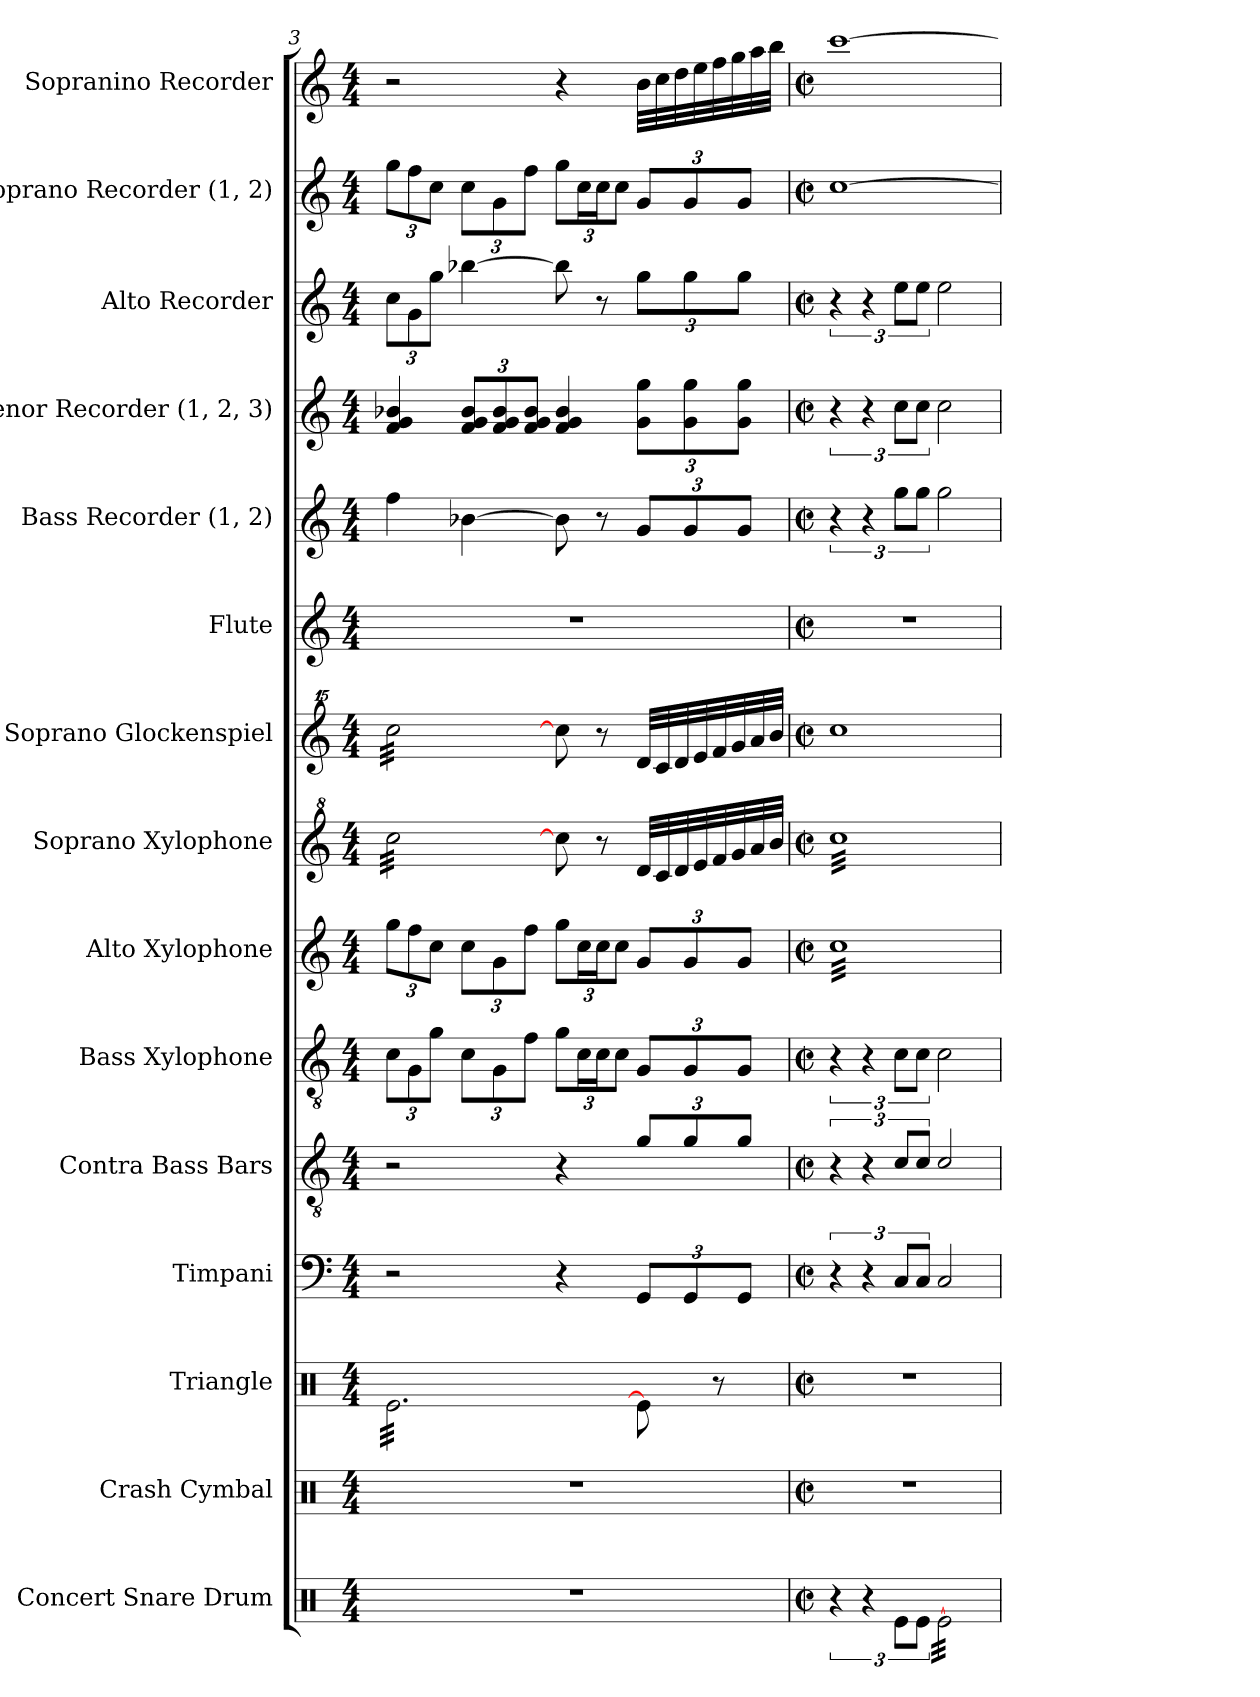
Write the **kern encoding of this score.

**kern	**kern	**kern	**kern	**kern	**kern	**kern	**kern	**kern	**kern	**kern	**kern	**kern	**kern	**kern
*part15	*part14	*part13	*part12	*part11	*part10	*part9	*part8	*part7	*part6	*part5	*part4	*part3	*part2	*part1
*staff15	*staff14	*staff13	*staff12	*staff11	*staff10	*staff9	*staff8	*staff7	*staff6	*staff5	*staff4	*staff3	*staff2	*staff1
*I"Concert Snare Drum	*I"Crash Cymbal	*I"Triangle	*I"Timpani	*I"Contra  Bass  Bars	*I"Bass  Xylophone	*I"Alto  Xylophone	*I"Soprano  Xylophone	*I"Soprano  Glockenspiel	*I"Flute	*I"Bass  Recorder (1, 2)	*I"Tenor  Recorder (1, 2, 3)	*I"Alto  Recorder	*I"Soprano  Recorder (1, 2)	*I"Sopranino  Recorder
*I'Con. Sn.	*I'Cr. Cym.	*I'Trgl.	*I'Timp.	*I'CBB	*I'BX	*I'AX	*I'SX	*I'SG	*I'Fl.	*I'B. Rec.	*I'T. Rec.	*I'A. Rec.	*I'S. Rec.	*I'So. R
!!LO:PB:g=z
*clefX	*clefX	*clefX	*clefF4	*clefGv2	*clefGv2	*clefG2	*clefG^2	*clefG^^2	*clefG2	*clefG2	*clefG2	*clefG2	*clefG2	*clefG2
*	*	*	*	*ITrd14c24	*	*	*	*	*	*ITrd7c12	*	*	*ITrd-7c-12	*ITrd-7c-12
*k[]	*k[]	*k[]	*k[]	*k[]	*k[]	*k[]	*k[]	*k[]	*k[]	*k[]	*k[]	*k[]	*k[]	*k[]
*M4/4	*M4/4	*M4/4	*M4/4	*M4/4	*M4/4	*M4/4	*M4/4	*M4/4	*M4/4	*M4/4	*M4/4	*M4/4	*M4/4	*M4/4
*	*	*	*	*	*Xbrackettup	*Xbrackettup	*	*	*	*	*	*Xbrackettup	*Xbrackettup	*
=3	=3	=3	=3	=3	=3	=3	=3	=3	=3	=3	=3	=3	=3	=3
*	*	*tremolo	*	*	*	*	*	*	*	*	*	*	*	*
*	*	*	*	*	*	*	*tremolo	*	*	*	*	*	*	*
*	*	*	*	*	*	*	*	*tremolo	*	*	*	*	*	*
1r	1r	32Re\LLL	2r	2r	12c\L	12gg\L	32ccc\LLL	32cccc\LLL	1r	4f\	4f/ 4g/ 4b-X/	12cc\L	12ggg\L	2r
.	.	32Re\	.	.	.	.	32ccc\	32cccc\	.	.	.	.	.	.
.	.	32Re\	.	.	.	.	32ccc\	32cccc\	.	.	.	.	.	.
.	.	.	.	.	12G\	12ff\	.	.	.	.	.	12g\	12fff\	.
.	.	32Re\	.	.	.	.	32ccc\	32cccc\	.	.	.	.	.	.
.	.	32Re\	.	.	.	.	32ccc\	32cccc\	.	.	.	.	.	.
.	.	32Re\	.	.	.	.	32ccc\	32cccc\	.	.	.	.	.	.
.	.	.	.	.	12g\J	12cc\J	.	.	.	.	.	12gg\J	12ccc\J	.
.	.	32Re\	.	.	.	.	32ccc\	32cccc\	.	.	.	.	.	.
.	.	32Re\	.	.	.	.	32ccc\	32cccc\	.	.	.	.	.	.
*	*	*	*	*	*	*	*	*	*	*	*Xbrackettup	*	*	*
.	.	32Re\	.	.	12c\L	12cc\L	32ccc\	32cccc\	.	[4B-X\	12f/ 12g/ 12b-/L	[4bb-X\	12ccc\L	.
.	.	32Re\	.	.	.	.	32ccc\	32cccc\	.	.	.	.	.	.
.	.	32Re\	.	.	.	.	32ccc\	32cccc\	.	.	.	.	.	.
.	.	.	.	.	12G\	12g\	.	.	.	.	12f/ 12g/ 12b-/	.	12gg\	.
.	.	32Re\	.	.	.	.	32ccc\	32cccc\	.	.	.	.	.	.
.	.	32Re\	.	.	.	.	32ccc\	32cccc\	.	.	.	.	.	.
.	.	32Re\	.	.	.	.	32ccc\	32cccc\	.	.	.	.	.	.
.	.	.	.	.	12f\J	12ff\J	.	.	.	.	12f/ 12g/ 12b-/J	.	12fff\J	.
.	.	32Re\	.	.	.	.	32ccc\	32cccc\	.	.	.	.	.	.
.	.	32Re\	.	.	.	.	32ccc\JJJ	32cccc\JJJ	.	.	.	.	.	.
*	*	*	*	*	*	*	*	*Xtremolo	*	*	*	*	*	*
*	*	*	*	*	*	*	*Xtremolo	*	*	*	*	*	*	*
.	.	32Re\	4r	4r	12g\L	12gg\L	8ccc\]	8cccc\]	.	8B-\]	4f/ 4g/ 4b-/	8bb-\]	12ggg\L	4r
.	.	32Re\	.	.	.	.	.	.	.	.	.	.	.	.
.	.	32Re\	.	.	.	.	.	.	.	.	.	.	.	.
.	.	.	.	.	24c\L	24cc\L	.	.	.	.	.	.	24ccc\L	.
.	.	32Re\	.	.	.	.	.	.	.	.	.	.	.	.
.	.	32Re\	.	.	24c\J	24cc\J	8r	8r	.	8r	.	8r	24ccc\J	.
.	.	32Re\	.	.	.	.	.	.	.	.	.	.	.	.
.	.	.	.	.	12c\J	12cc\J	.	.	.	.	.	.	12ccc\J	.
.	.	32Re\	.	.	.	.	.	.	.	.	.	.	.	.
.	.	32Re\JJJ	.	.	.	.	.	.	.	.	.	.	.	.
*	*	*Xtremolo	*	*	*	*	*	*	*	*	*	*	*	*
*	*	*	*Xbrackettup	*Xbrackettup	*	*	*	*	*	*Xbrackettup	*	*	*	*
.	.	8Re\]	12GG/L	12GG/L	12G/L	12g/L	32dd/LLL	32ddd/LLL	.	12G/L	12g\ 12gg\L	12gg\L	12gg/L	32bb\LLL
.	.	.	.	.	.	.	32cc/	32ccc/	.	.	.	.	.	32ccc\
.	.	.	.	.	.	.	32dd/	32ddd/	.	.	.	.	.	32ddd\
.	.	.	12GG/	12GG/	12G/	12g/	.	.	.	12G/	12g\ 12gg\	12gg\	12gg/	.
.	.	.	.	.	.	.	32ee/	32eee/	.	.	.	.	.	32eee\
.	.	8r	.	.	.	.	32ff/	32fff/	.	.	.	.	.	32fff\
.	.	.	.	.	.	.	32gg/	32ggg/	.	.	.	.	.	32ggg\
.	.	.	12GG/J	12GG/J	12G/J	12g/J	.	.	.	12G/J	12g\ 12gg\J	12gg\J	12gg/J	.
.	.	.	.	.	.	.	32aa/	32aaa/	.	.	.	.	.	32aaa\
.	.	.	.	.	.	.	32bb/JJJ	32bbb/JJJ	.	.	.	.	.	32bbb\JJJ
=4	=4	=4	=4	=4	=4	=4	=4	=4	=4	=4	=4	=4	=4	=4
*M2/2	*M2/2	*M2/2	*M2/2	*M2/2	*M2/2	*M2/2	*M2/2	*M2/2	*M2/2	*M2/2	*M2/2	*M2/2	*M2/2	*M2/2
*met(c|)	*met(c|)	*met(c|)	*met(c|)	*met(c|)	*met(c|)	*met(c|)	*met(c|)	*met(c|)	*met(c|)	*met(c|)	*met(c|)	*met(c|)	*met(c|)	*met(c|)
*	*	*	*brackettup	*brackettup	*brackettup	*	*	*	*	*brackettup	*brackettup	*brackettup	*	*
*	*	*	*	*	*	*	*	*	*	*	*	*	*	*MM54
*	*	*	*	*	*	*tremolo	*	*	*	*	*	*	*	*
*	*	*	*	*	*	*	*tremolo	*	*	*	*	*	*	*
6r	1r	1r	6r	6r	6r	32ccLLL	32cccLLL	1cccc	1r	6r	6r	6r	[1ccc	[1cccc
.	.	.	.	.	.	32cc	32ccc	.	.	.	.	.	.	.
.	.	.	.	.	.	32cc	32ccc	.	.	.	.	.	.	.
.	.	.	.	.	.	32cc	32ccc	.	.	.	.	.	.	.
.	.	.	.	.	.	32cc	32ccc	.	.	.	.	.	.	.
.	.	.	.	.	.	32cc	32ccc	.	.	.	.	.	.	.
6r	.	.	6r	6r	6r	.	.	.	.	6r	6r	6r	.	.
.	.	.	.	.	.	32cc	32ccc	.	.	.	.	.	.	.
.	.	.	.	.	.	32cc	32ccc	.	.	.	.	.	.	.
.	.	.	.	.	.	32cc	32ccc	.	.	.	.	.	.	.
.	.	.	.	.	.	32cc	32ccc	.	.	.	.	.	.	.
.	.	.	.	.	.	32cc	32ccc	.	.	.	.	.	.	.
12Re\L	.	.	12C/L	12CC/L	12c\L	.	.	.	.	12g\L	12cc\L	12ee\L	.	.
.	.	.	.	.	.	32cc	32ccc	.	.	.	.	.	.	.
.	.	.	.	.	.	32cc	32ccc	.	.	.	.	.	.	.
.	.	.	.	.	.	32cc	32ccc	.	.	.	.	.	.	.
12Re\J	.	.	12C/J	12CC/J	12c\J	.	.	.	.	12g\J	12cc\J	12ee\J	.	.
.	.	.	.	.	.	32cc	32ccc	.	.	.	.	.	.	.
.	.	.	.	.	.	32cc	32ccc	.	.	.	.	.	.	.
*tremolo	*	*	*	*	*	*	*	*	*	*	*	*	*	*
[32Re\LLL	.	.	2C/	2CC/	2c\	32cc	32ccc	.	.	2g\	2cc\	2ee\	.	.
32Re\	.	.	.	.	.	32cc	32ccc	.	.	.	.	.	.	.
32Re\	.	.	.	.	.	32cc	32ccc	.	.	.	.	.	.	.
32Re\	.	.	.	.	.	32cc	32ccc	.	.	.	.	.	.	.
32Re\	.	.	.	.	.	32cc	32ccc	.	.	.	.	.	.	.
32Re\	.	.	.	.	.	32cc	32ccc	.	.	.	.	.	.	.
32Re\	.	.	.	.	.	32cc	32ccc	.	.	.	.	.	.	.
32Re\	.	.	.	.	.	32cc	32ccc	.	.	.	.	.	.	.
32Re\	.	.	.	.	.	32cc	32ccc	.	.	.	.	.	.	.
32Re\	.	.	.	.	.	32cc	32ccc	.	.	.	.	.	.	.
32Re\	.	.	.	.	.	32cc	32ccc	.	.	.	.	.	.	.
32Re\	.	.	.	.	.	32cc	32ccc	.	.	.	.	.	.	.
32Re\	.	.	.	.	.	32cc	32ccc	.	.	.	.	.	.	.
32Re\	.	.	.	.	.	32cc	32ccc	.	.	.	.	.	.	.
32Re\	.	.	.	.	.	32cc	32ccc	.	.	.	.	.	.	.
32Re\JJJ	.	.	.	.	.	32ccJJJ	32cccJJJ	.	.	.	.	.	.	.
*	*	*	*	*	*	*	*Xtremolo	*	*	*	*	*	*	*
*	*	*	*	*	*	*Xtremolo	*	*	*	*	*	*	*	*
*Xtremolo	*	*	*	*	*	*	*	*	*	*	*	*	*	*
=	=	=	=	=	=	=	=	=	=	=	=	=	=	=
*-	*-	*-	*-	*-	*-	*-	*-	*-	*-	*-	*-	*-	*-	*-
